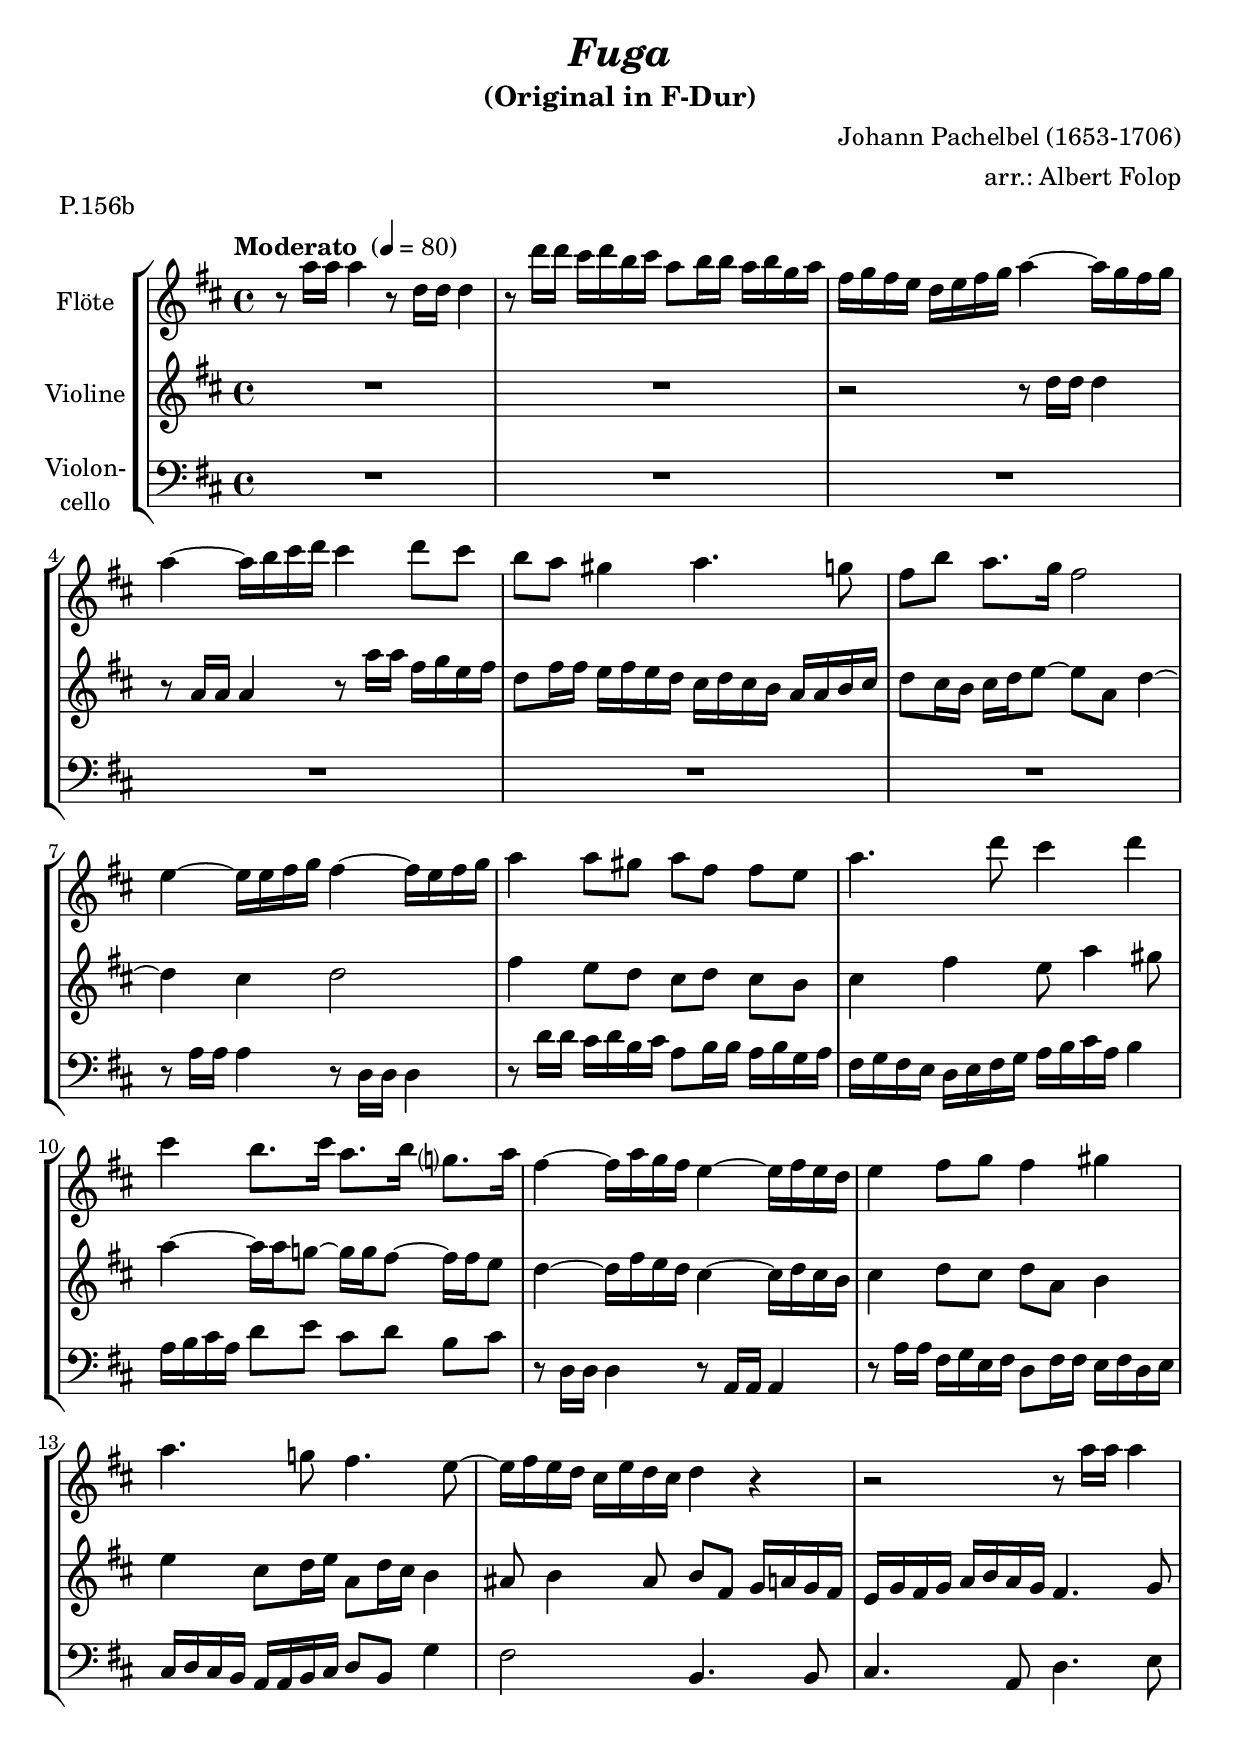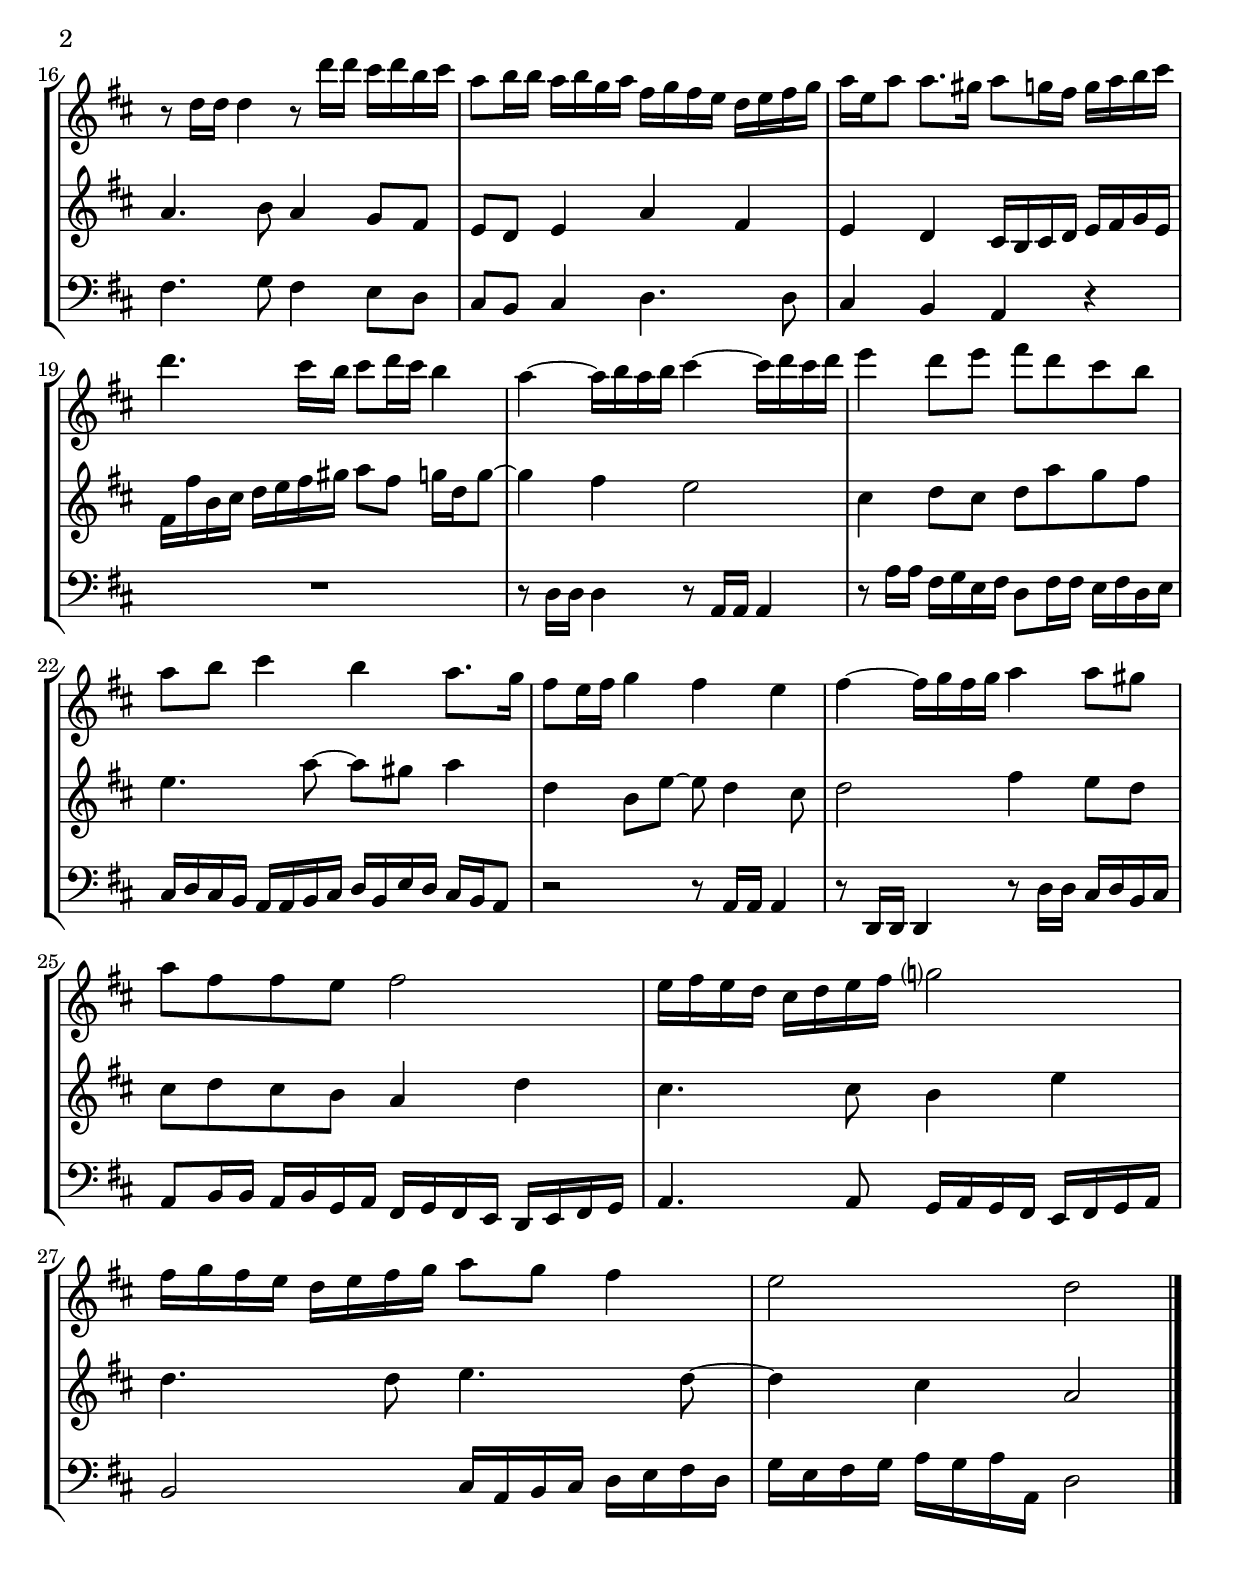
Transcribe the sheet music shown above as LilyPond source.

\version "2.18.2"
\include "deutsch.ly"
  
#(set-global-staff-size 21.75)

\header {
  title     = \markup \bold \italic "Fuga"
  subtitle   = "(Original in F-Dur)"
  composer  = "Johann Pachelbel (1653-1706)"
  arranger  = "arr.: Albert Folop"
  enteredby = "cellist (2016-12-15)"
  piece     = "P.156b"
}

voiceconsts = {
  \key f \major
  \time 4/4
% \numericTimeSignature
  \compressFullBarRests
  \tempo "Moderato " 4=80
}

mifl = "flute"
mist = "string ensemble 1"
miba = "bassoon"
%miba = "harpsichord"
milo = "drawbar organ"

va = \relative c''' {
  \voiceconsts
  \clef "treble"

  r8 c16 c c4 r8 f,16 f f4
  r8 f'16 f e f d e c8 d16 d c d b c
  a b a g f g a b c4~ c16 b a b

  c4~ c16 d e f e4 f8 e
  d c h4 c4. b8
  a d c8. b16 a2

  g4~ g16 g a b a4~ a16 g a b
  c4 c8 h c[ a] a g
  c4. f8 e4 f

  e d8. e16 c8. d16 b?8. c16
  a4~ a16 c b a g4~ g16 a g f
  g4 a8 b a4 h

  c4. b!8 a4. g8~
  g16 a g f e g f e f4 r
  r2 r8 c'16 c c4

  r8 f,16 f f4 r8 f'16 f e f d e
  c8 d16 d c d b c a b a g f g a b
  c g c8 c8. h16 c8 b16 a b c d e

  f4. e16 d e8 f16 e d4
  c~ c16 d c d e4~ e16 f e f
  g4 f8 g a f e d

  c d e4 d c8. b16
  a8 g16 a b4 a g
  a~ a16 b a b c4 c8 h

  c a a g a2
  g16 a g f e f g a b?2

  a16 b a g f g a b c8 b a4
  g2 f \bar "|."
}

vb = \relative c'' {
  \voiceconsts
  \clef "treble"

  R1*2
  r2 r8 f16 f f4

  r8 c16 c c4 r8 c'16 c a b g a
  f8 a16 a g a g f e f e d c c d e
  f8 e16 d e f g8~ g c, f4~

  f e f2
  a4 g8 f e[ f] e d
  e4 a g8 c4 h8

  c4~ c16 c b!8~ b16 b a8~ a16 a g8
  f4~ f16 a g f e4~ e16 f e d
  e4 f8 e f c d4

  g e8 f16 g c,8 f16 e d4
  cis8 d4 cis8 d a b16 c b a
  g b a b c d c b a4. b8

  c4. d8 c4 b8 a
  g f g4 c a
  g f e16 d e f g a b g

  a a' d, e f g a h c8 a b16 f b8~
  b4 a g2
  e4 f8 e f c' b a

  g4. c8~ c h c4
  f, d8 g~ g f4 e8
  f2 a4 g8 f

  e f e d c4 f
  e4. e8 d4 g

  f4. f8 g4. f8~
  f4 e c2 \bar "|."
}

vc = \relative c' {
  \voiceconsts
  \clef "bass"

  R1*6
  r8 c16 c c4 r8 f,16 f f4
  r8 f'16 f e f d e c8 d16 d c d b c
  a b a g f g a b c d e c d4

  c16 d e c f8 g e[ f] d e
  r f,16 f f4 r8 c16 c c4
  r8 c'16 c a b g a f8 a16 a g a f g

  e f e d c c d e f8 d b'4
  a2 d,4. d8
  e4. c8 f4. g8

  a4. b8 a4 g8 f
  e d e4 f4. f8
  e4 d c r

  R1
  r8 f16 f f4 r8 c16 c c4
  r8 c'16 c a b g a f8 a16 a g a f g

  e f e d c c d e f d g f e d c8
  r2 r8 c16 c c4
  r8 f,16 f f4 r8 f'16 f e f d e

  c8 d16 d c d b c a b a g f g a b
  c4. c8 b16 c b a g a b c

  d2 e16 c d e f g a f
  b g a b c b c c, f2 \bar "|."
}


music = \new StaffGroup <<
      \new Staff {
	\set Staff.midiInstrument = \mifl
	\set Staff.instrumentName = \markup \center-column { "Flöte" }
	\transpose f d { \va }
      }

      \new Staff {
	\set Staff.midiInstrument = \mist
	\set Staff.instrumentName = \markup \center-column { "Violine" }
	\transpose f d { \vb }
      }

      \new Staff {
	\set Staff.midiInstrument = \miba
	\set Staff.instrumentName = \markup \center-column { "Violon-" "cello" }
	\transpose f d { \vc }
      }
>>

\book {
  \score {
    \music
    \layout {}
  }

  \score {
    \unfoldRepeats \music

    \midi {
      \context {
        \Score
      }
    }
  }
}
